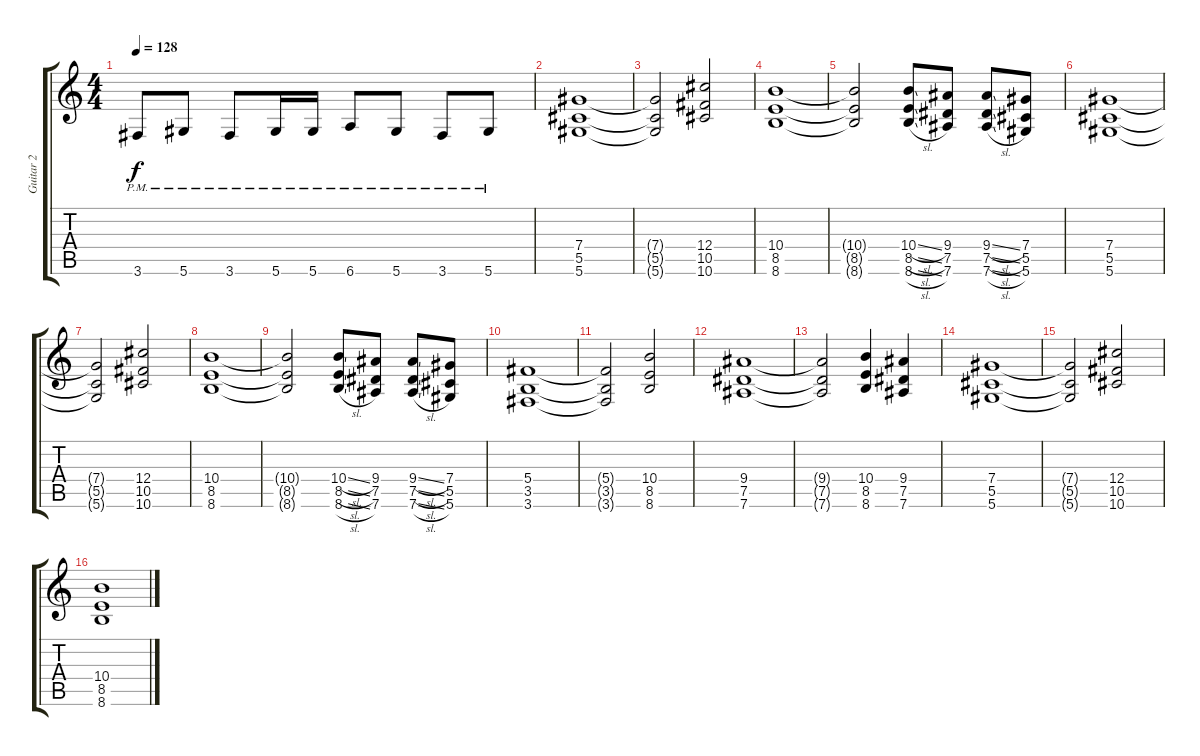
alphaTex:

\track ("Guitar 2" "Guitar 2") {instrument overdrivenguitar}
\staff {score tabs}
\tuning (Eb4 Bb3 Gb3 Db3 Ab2 Eb2) {hide}
\ts (4 4)
\tempo 128
\clef g2
\ks c
3.6{pm}.8{dy f} 5.6{pm}.8 3.6{pm}.8 5.6{pm}.16 5.6{pm}.16 6.6{pm}.8 5.6{pm}.8 3.6{pm}.8 5.6{pm}.8 |
(7.4 5.5 5.6).1 |
(7.4{t} 5.5{t} 5.6{t}).2 (12.4 10.5 10.6).2 |
(10.4 8.5 8.6).1 |
(10.4{t} 8.5{t} 8.6{t}).2 (10.4{sl} 8.5{sl} 8.6{sl}).8 (9.4 7.5 7.6).8 (9.4{sl} 7.5{sl} 7.6{sl}).8 (7.4 5.5 5.6).8 |
(7.4 5.5 5.6).1 |
(7.4{t} 5.5{t} 5.6{t}).2 (12.4 10.5 10.6).2 |
(10.4 8.5 8.6).1 |
(10.4{t} 8.5{t} 8.6{t}).2 (10.4{sl} 8.5{sl} 8.6{sl}).8 (9.4 7.5 7.6).8 (9.4{sl} 7.5{sl} 7.6{sl}).8 (7.4 5.5 5.6).8 |
(5.4 3.5 3.6).1 |
(5.4{t} 3.5{t} 3.6{t}).2 (10.4 8.5 8.6).2 |
(9.4 7.5 7.6).1 |
(9.4{t} 7.5{t} 7.6{t}).2 (10.4 8.5 8.6).4 (9.4 7.5 7.6).4 |
(7.4 5.5 5.6).1 |
(7.4{t} 5.5{t} 5.6{t}).2 (12.4 10.5 10.6).2 |
(10.4 8.5 8.6).1
